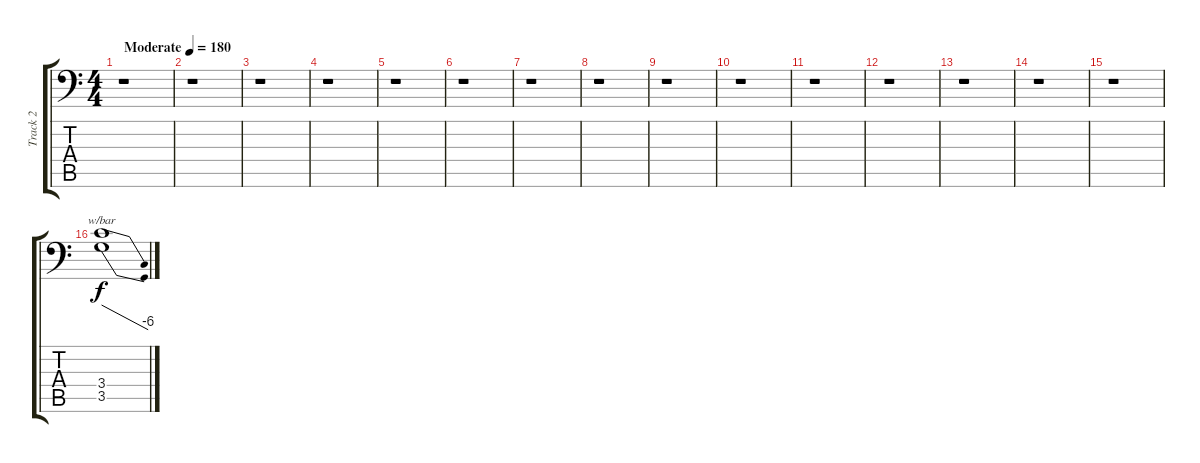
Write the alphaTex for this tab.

\track ("Track 2" "Track 2") {instrument distortionguitar}
\staff {score tabs}
\tuning (B3 G3 D3 A2 E2 A1) {hide}
\ts (4 4)
\tempo (180 "Moderate")
\clef f4
\ks c
r.1{dy f instrument distortionguitar} |
r.1 |
r.1 |
r.1 |
r.1 |
r.1 |
r.1 |
r.1 |
r.1 |
r.1 |
r.1 |
r.1 |
r.1 |
r.1 |
r.1 |
(3.4 3.5).1{tbe (dive default 0 0 60 -24)}
